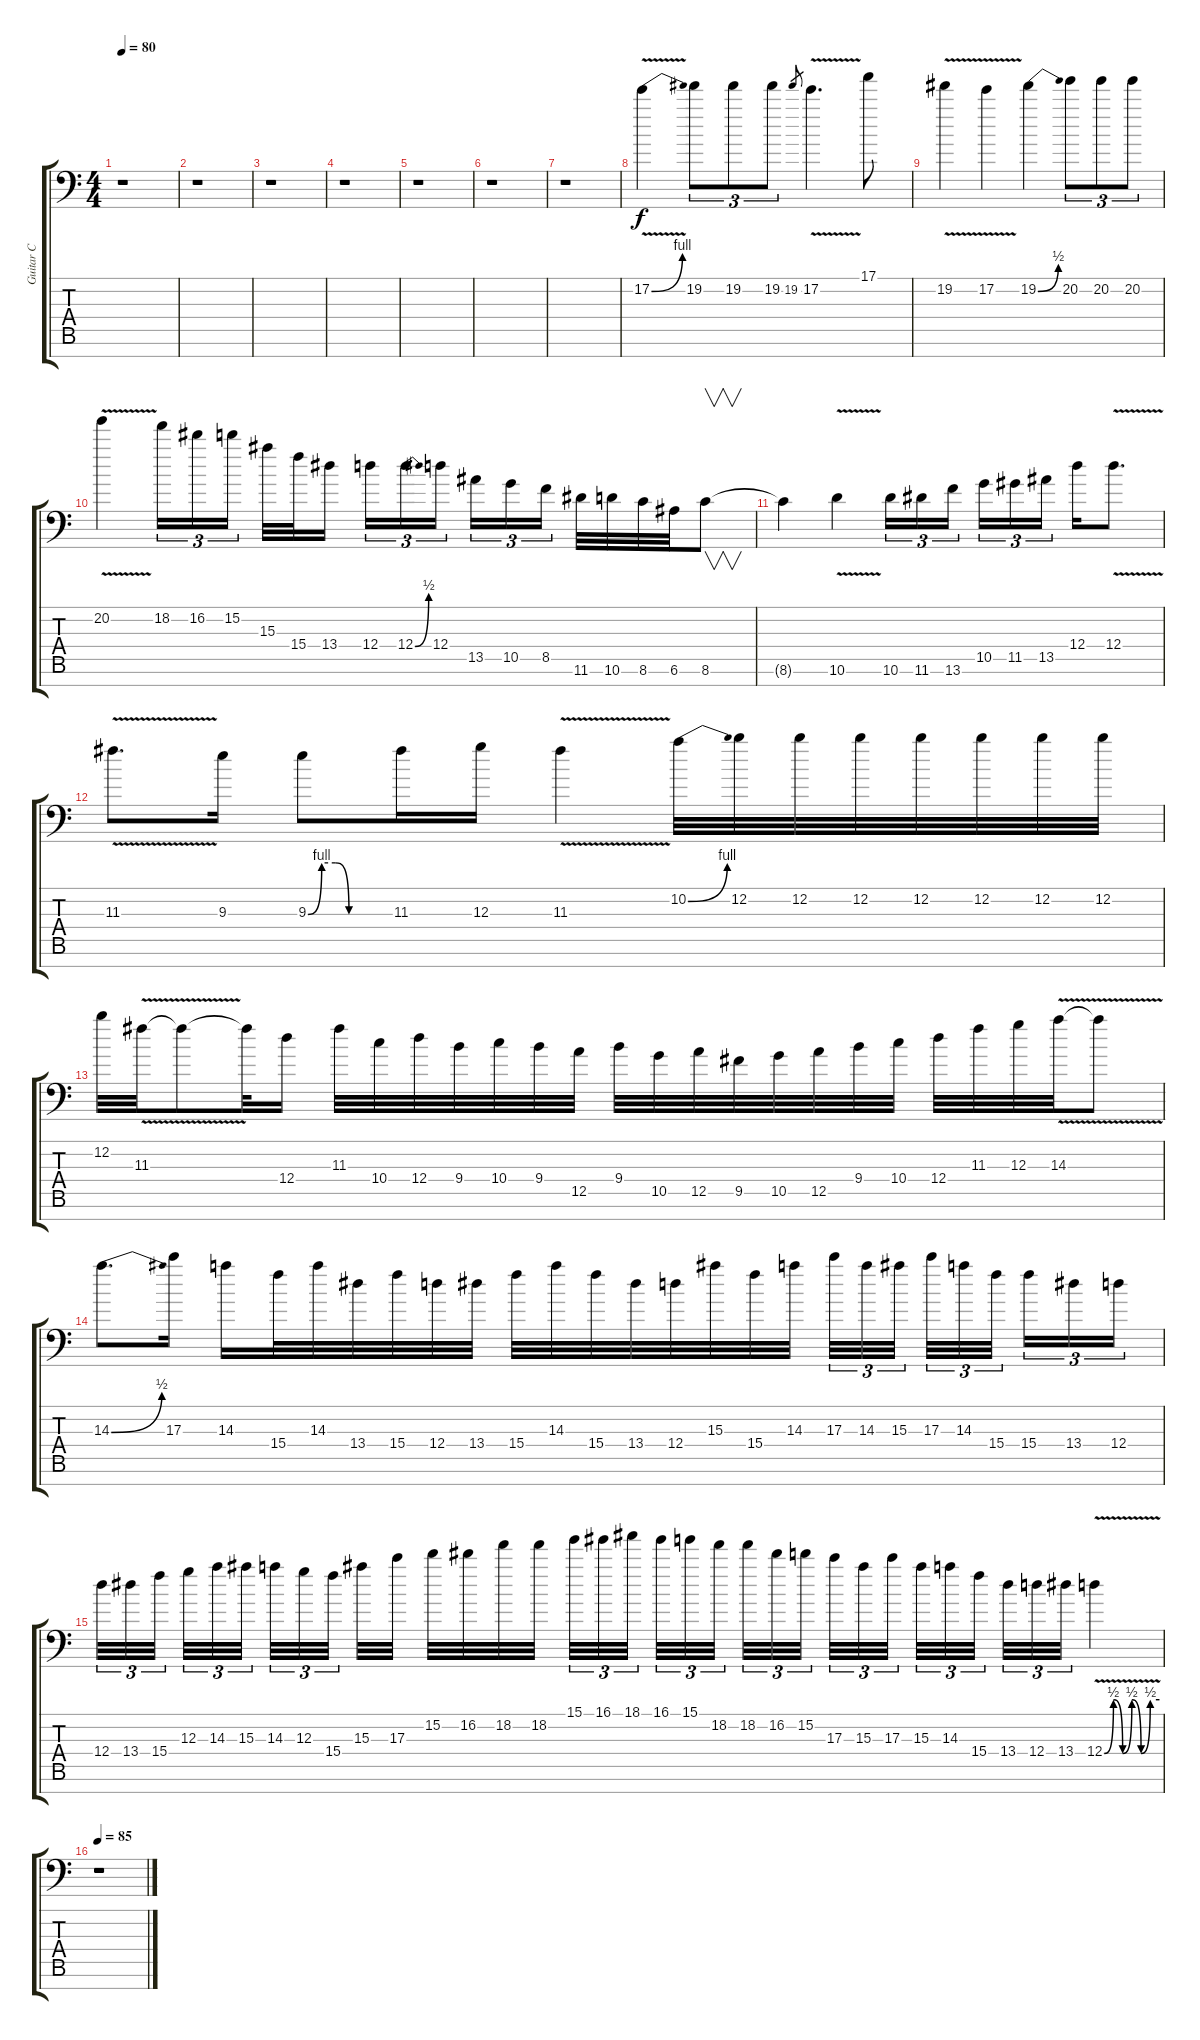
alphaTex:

\track ("Guitar C" "Guitar C") {instrument distortionguitar}
\staff {score tabs}
\tuning (E4 B3 G3 D3 A2 E2 C-1) {hide}
\ts (4 4)
\tempo 80
\clef f4
\ks c
r.1{dy f} |
r.1 |
r.1 |
r.1 |
r.1 |
r.1 |
r.1 |
17.2{be (bend 0 0 60 4) v}.4{instrument distortionguitar} 19.2.8{tu (3 2)} 19.2.8{tu (3 2)} 19.2.8{tu (3 2)} 19.2.8{gr} 17.2{v}.4{d} 17.1.8 |
19.2{v}.4 17.2{v}.4 19.2{be (bend 0 0 60 2)}.4 20.2.8{tu (3 2)} 20.2.8{tu (3 2)} 20.2.8{tu (3 2)} |
20.2{v}.4 18.2.16{tu (3 2)} 16.2.16{tu (3 2)} 15.2.16{tu (3 2) beam splitsecondary} 15.3.32 15.4.32 13.4.16 12.4.16{tu (3 2)} 12.4{be (bend 0 0 60 2)}.16{tu (3 2)} 12.4.16{tu (3 2) beam splitsecondary} 13.5.16{tu (3 2)} 10.5.16{tu (3 2)} 8.5.16{tu (3 2)} 11.6.32 10.6.32 8.6.32 6.6.32 8.6.8{v} |
8.6{t}.4 10.6{v}.4 10.6.16{tu (3 2)} 11.6.16{tu (3 2)} 13.6.16{tu (3 2) beam splitsecondary} 10.5.16{tu (3 2)} 11.5.16{tu (3 2)} 13.5.16{tu (3 2)} 12.4.16 12.4{v}.8{d} |
11.3{v}.8{d} 9.3.16 9.3{be (custom 0 0 10 4 20 4 30 0 60 0)}.8 11.3.16 12.3.16 11.3{v}.4 10.2{be (bend 0 0 60 4)}.32 12.2.32 12.2.32 12.2.32 12.2.32 12.2.32 12.2.32 12.2.32 |
12.2.32 11.3{v}.32 11.3{t}.8 11.3{t}.32 12.4.16 11.3.32 10.4.32 12.4.32 9.4.32 10.4.32 9.4.32 12.5.32 9.4.32 10.5.32 12.5.32 9.5.32 10.5.32 12.5.32 9.4.32 10.4.32 12.4.32 11.3.32 12.3.32 14.3{v}.32 14.3{t}.8 |
14.3{be (bend 0 0 60 2)}.8{d} 17.3.16 14.3.16 15.4.32 14.3.32 13.4.32 15.4.32 12.4.32 13.4.32 15.4.32 14.3.32 15.4.32 13.4.32 12.4.32 15.3.32 15.4.32 14.3.32 17.3.32{tu (3 2)} 14.3.32{tu (3 2)} 15.3.32{tu (3 2) beam splitsecondary} 17.3.32{tu (3 2)} 14.3.32{tu (3 2)} 15.4.32{tu (3 2) beam splitsecondary} 15.4.16{tu (3 2)} 13.4.16{tu (3 2)} 12.4.16{tu (3 2)} |
12.4.32{tu (3 2)} 13.4.32{tu (3 2)} 15.4.32{tu (3 2) beam splitsecondary} 12.3.32{tu (3 2)} 14.3.32{tu (3 2)} 15.3.32{tu (3 2) beam splitsecondary} 14.3.32{tu (3 2)} 12.3.32{tu (3 2)} 15.4.32{tu (3 2) beam splitsecondary} 15.3.32 17.3.32 15.2.32 16.2.32 18.2.32 18.2.32{beam splitsecondary} 15.1.32{tu (3 2)} 16.1.32{tu (3 2)} 18.1.32{tu (3 2) beam splitsecondary} 16.1.32{tu (3 2)} 15.1.32{tu (3 2)} 18.2.32{tu (3 2)} 18.2.32{tu (3 2)} 16.2.32{tu (3 2)} 15.2.32{tu (3 2) beam splitsecondary} 17.3.32{tu (3 2)} 15.3.32{tu (3 2)} 17.3.32{tu (3 2) beam splitsecondary} 15.3.32{tu (3 2)} 14.3.32{tu (3 2)} 15.4.32{tu (3 2) beam splitsecondary} 13.4.32{tu (3 2)} 12.4.32{tu (3 2)} 13.4.32{tu (3 2)} 12.4{be (custom 0 0 10 2 20 0 30 2 40 0 50 2 60 2) v}.4 |
\tempo 85
r.1
